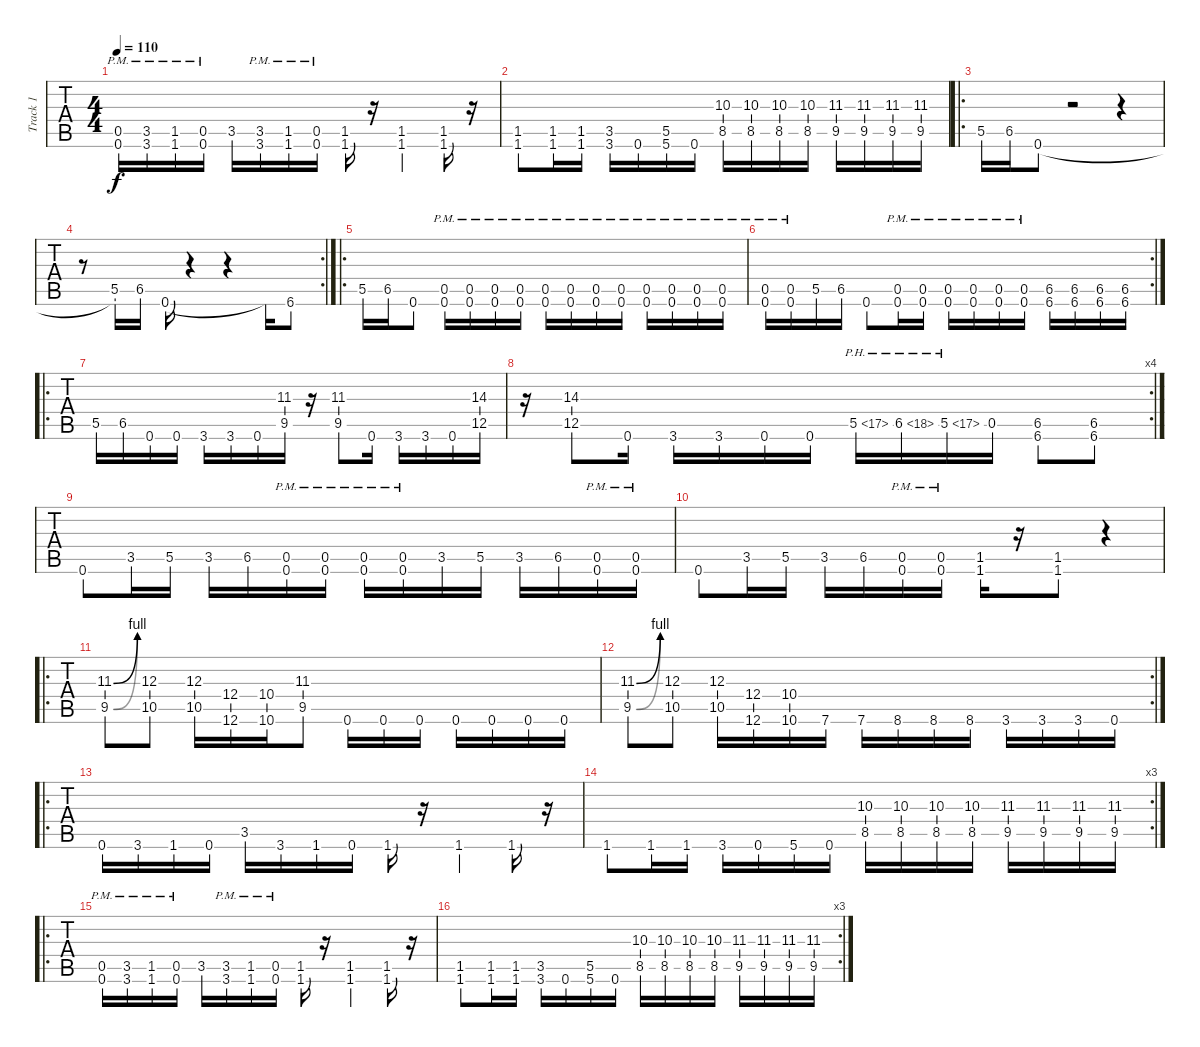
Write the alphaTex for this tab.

\track ("Track 1" "Track 1") {instrument overdrivenguitar}
\staff {tabs}
\tuning (D4 A3 F3 C3 G2 C2) {hide}
\ts (4 4)
\tempo 110
\clef g2
\ks c
(0.5{pm} 0.6{pm}).16{dy f} (3.5{pm} 3.6{pm}).16 (1.5{pm} 1.6{pm}).16 (0.5{pm} 0.6{pm}).16 3.5.16 (3.5{pm} 3.6{pm}).16 (1.5{pm} 1.6{pm}).16 (0.5{pm} 0.6{pm}).16 (1.5 1.6).16 r.16 (1.5 1.6).4 (1.5 1.6).16 r.16 |
(1.5 1.6).8 (1.5 1.6).16 (1.5 1.6).16 (3.5 3.6).16 0.6.16 (5.5 5.6).16 0.6.16 (10.3 8.5).16 (10.3 8.5).16 (10.3 8.5).16 (10.3 8.5).16 (11.3 9.5).16 (11.3 9.5).16 (11.3 9.5).16 (11.3 9.5).16 |
\ro
5.5.16 6.5.16 0.6.8 r.2 r.4 |
\rc 2
r.8 (5.5 0.6{t}).16 6.5.16 0.6.16 r.4 r.4 0.6{t}.16 6.6.8 |
\ro
5.5.16 6.5.16 0.6.8 (0.5{pm} 0.6{pm}).16 (0.5{pm} 0.6{pm}).16 (0.5{pm} 0.6{pm}).16 (0.5{pm} 0.6{pm}).16 (0.5{pm} 0.6{pm}).16 (0.5{pm} 0.6{pm}).16 (0.5{pm} 0.6{pm}).16 (0.5{pm} 0.6{pm}).16 (0.5{pm} 0.6{pm}).16 (0.5{pm} 0.6{pm}).16 (0.5{pm} 0.6{pm}).16 (0.5{pm} 0.6{pm}).16 |
\rc 2
(0.5{pm} 0.6{pm}).16 (0.5{pm} 0.6{pm}).16 5.5.16 6.5.16 0.6.8 (0.5{pm} 0.6{pm}).16 (0.5{pm} 0.6{pm}).16 (0.5{pm} 0.6{pm}).16 (0.5{pm} 0.6{pm}).16 (0.5{pm} 0.6{pm}).16 (0.5{pm} 0.6{pm}).16 (6.5 6.6).16 (6.5 6.6).16 (6.5 6.6).16 (6.5 6.6).16 |
\ro
5.5.16 6.5.16 0.6.16 0.6.16 3.6.16 3.6.16 0.6.16 (11.3 9.5).16 r.16 (11.3 9.5).8 0.6.16 3.6.16 3.6.16 0.6.16 (14.3 12.5).16 |
\rc 4
r.16 (14.3 12.5).8 0.6.16 3.6.16 3.6.16 0.6.16 0.6.16 5.5{ph 12}.16 6.5{ph 12}.16 5.5{ph 12}.16 0.5.16 (6.5 6.6).8 (6.5 6.6).8 |
0.6.8 3.5.16 5.5.16 3.5.16 6.5.16 (0.5{pm} 0.6{pm}).16 (0.5{pm} 0.6{pm}).16 (0.5{pm} 0.6{pm}).16 (0.5{pm} 0.6{pm}).16 3.5.16 5.5.16 3.5.16 6.5.16 (0.5{pm} 0.6{pm}).16 (0.5{pm} 0.6{pm}).16 |
0.6.8 3.5.16 5.5.16 3.5.16 6.5.16 (0.5{pm} 0.6{pm}).16 (0.5{pm} 0.6{pm}).16 (1.5 1.6).16 r.16 (1.5 1.6).8 r.4 |
\ro
(11.3{be (bend 0 0 60 4)} 9.5{be (bend 0 0 60 4)}).8 (12.3 10.5).8 (12.3 10.5).16 (12.4 12.6).16 (10.4 10.6).16 (11.3 9.5).8 0.6.16 0.6.16 0.6.16 0.6.16 0.6.16 0.6.16 0.6.16 |
\rc 2
(11.3{be (bend 0 0 60 4)} 9.5{be (bend 0 0 60 4)}).8 (12.3 10.5).8 (12.3 10.5).16 (12.4 12.6).16 (10.4 10.6).16 7.6.16 7.6.16 8.6.16 8.6.16 8.6.16 3.6.16 3.6.16 3.6.16 0.6.16 |
\ro
0.6.16 3.6.16 1.6.16 0.6.16 3.5.16 3.6.16 1.6.16 0.6.16 1.6.16 r.16 1.6.4 1.6.16 r.16 |
\rc 3
1.6.8 1.6.16 1.6.16 3.6.16 0.6.16 5.6.16 0.6.16 (10.3 8.5).16 (10.3 8.5).16 (10.3 8.5).16 (10.3 8.5).16 (11.3 9.5).16 (11.3 9.5).16 (11.3 9.5).16 (11.3 9.5).16 |
\ro
(0.5{pm} 0.6{pm}).16 (3.5{pm} 3.6{pm}).16 (1.5{pm} 1.6{pm}).16 (0.5{pm} 0.6{pm}).16 3.5.16 (3.5{pm} 3.6{pm}).16 (1.5{pm} 1.6{pm}).16 (0.5{pm} 0.6{pm}).16 (1.5 1.6).16 r.16 (1.5 1.6).4 (1.5 1.6).16 r.16 |
\rc 3
(1.5 1.6).8 (1.5 1.6).16 (1.5 1.6).16 (3.5 3.6).16 0.6.16 (5.5 5.6).16 0.6.16 (10.3 8.5).16 (10.3 8.5).16 (10.3 8.5).16 (10.3 8.5).16 (11.3 9.5).16 (11.3 9.5).16 (11.3 9.5).16 (11.3 9.5).16
